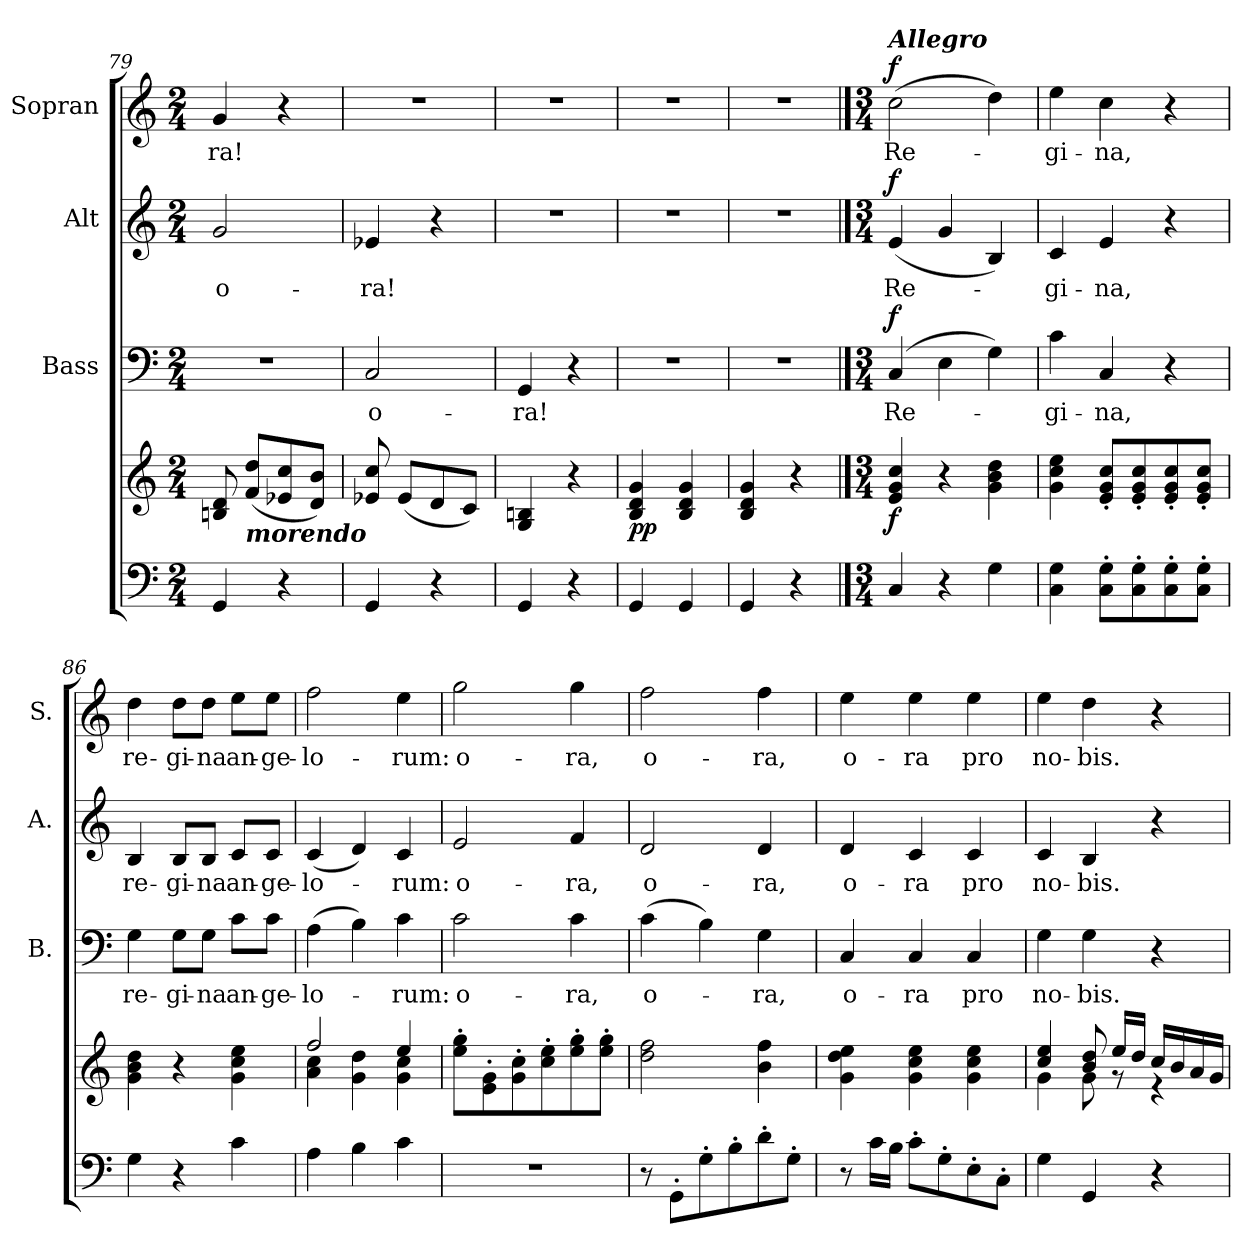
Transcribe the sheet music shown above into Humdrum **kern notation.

**kern	**kern	**dynam	**kern	**text	**dynam	**kern	**text	**dynam	**kern	**text	**dynam
*part4	*part4	*part4	*part3	*part3	*part3	*part2	*part2	*part2	*part1	*part1	*part1
*staff5	*staff4	*staff4/5	*staff3	*staff3	*staff3	*staff2	*staff2	*staff2	*staff1	*staff1	*staff1
*	*	*	*I"Bass	*	*	*I"Alt	*	*	*I"Sopran	*	*
*	*	*	*I'B.	*	*	*I'A.	*	*	*I'S.	*	*
*clefF4	*clefG2	*	*clefF4	*	*	*clefG2	*	*	*clefG2	*	*
*k[]	*k[]	*	*k[]	*	*	*k[]	*	*	*k[]	*	*
*C:	*C:	*	*C:	*	*	*C:	*	*	*C:	*	*
*M2/4	*M2/4	*	*M2/4	*	*	*M2/4	*	*	*M2/4	*	*
=79	=79	=79	=79	=79	=79	=79	=79	=79	=79	=79	=79
!	!	!	!	!	!	!	!LO:LY:b	!	!	!LO:LY:b	!
4GG/	8Bn/ 8d/	.	2r	.	.	2g/	o-	.	4g/	-ra!	.
!	!LO:TX:b:Bi:t=morendo	!	!	!	!	!	!	!	!	!	!
.	(<8f/ 8dd/L	.	.	.	.	.	.	.	.	.	.
4r	8e-X/ 8cc/	.	.	.	.	.	.	.	4r	.	.
.	8d/ 8b/J)	.	.	.	.	.	.	.	.	.	.
=80	=80	=80	=80	=80	=80	=80	=80	=80	=80	=80	=80
!	!	!	!	!LO:LY:b	!	!	!LO:LY:b	!	!	!	!
4GG/	8e-X/ 8cc/	.	2C/	o-	.	4e-X/	-ra!	.	2r	.	.
.	(<8e-/L	.	.	.	.	.	.	.	.	.	.
4r	8d/	.	.	.	.	4r	.	.	.	.	.
.	8c/J)	.	.	.	.	.	.	.	.	.	.
=81	=81	=81	=81	=81	=81	=81	=81	=81	=81	=81	=81
!	!	!	!	!LO:LY:b	!	!	!	!	!	!	!
4GG/	4G/ 4Bn/	.	4GG/	-ra!	.	2r	.	.	2r	.	.
4r	4r	.	4r	.	.	.	.	.	.	.	.
=82	=82	=82	=82	=82	=82	=82	=82	=82	=82	=82	=82
!	!	!LO:DY:b	!	!	!	!	!	!	!	!	!
4GG/	4B/ 4d/ 4g/	pp	2r	.	.	2r	.	.	2r	.	.
4GG/	4B/ 4d/ 4g/	.	.	.	.	.	.	.	.	.	.
=83	=83	=83	=83	=83	=83	=83	=83	=83	=83	=83	=83
4GG/	4B/ 4d/ 4g/	.	2r	.	.	2r	.	.	2r	.	.
4r	4r	.	.	.	.	.	.	.	.	.	.
!!LO:LB:g=z
==84	==84	==84	==84	==84	==84	==84	==84	==84	==84	==84	==84
*M3/4	*M3/4	*	*M3/4	*	*	*M3/4	*	*	*M3/4	*	*
!	!	!	!	!	!	!	!	!	!LO:TX:a:Bi:t=Allegro	!	!
!	!	!LO:DY:b	!	!LO:LY:b	!LO:DY:a	!	!LO:LY:b	!LO:DY:a	!	!LO:LY:b	!LO:DY:a
4C/	4e/ 4g/ 4cc/	f	(4C/	Re-	f	(<4e/	Re-	f	(>2cc\	Re-	f
4r	4r	.	4E\	.	.	4g/	.	.	.	.	.
4G\	4g\ 4b\ 4dd\	.	4G\)	.	.	4B/)	.	.	4dd\)	.	.
=85	=85	=85	=85	=85	=85	=85	=85	=85	=85	=85	=85
!	!	!	!	!LO:LY:b	!	!	!LO:LY:b	!	!	!LO:LY:b	!
4C\ 4G\	4g\ 4cc\ 4ee\	.	4c\	-gi-	.	4c/	-gi-	.	4ee\	-gi-	.
!	!	!	!	!LO:LY:b	!	!	!LO:LY:b	!	!	!LO:LY:b	!
8C\'> 8G\'>L	8e/'< 8g/'< 8cc/'<L	.	4C/	-na,	.	4e/	-na,	.	4cc\	-na,	.
8C\'> 8G\'>	8e/'< 8g/'< 8cc/'<	.	.	.	.	.	.	.	.	.	.
8C\'> 8G\'>	8e/'< 8g/'< 8cc/'<	.	4r	.	.	4r	.	.	4r	.	.
8C\'> 8G\'>J	8e/'< 8g/'< 8cc/'<J	.	.	.	.	.	.	.	.	.	.
=86	=86	=86	=86	=86	=86	=86	=86	=86	=86	=86	=86
!	!	!	!	!LO:LY:b	!	!	!LO:LY:b	!	!	!LO:LY:b	!
4G\	4g\ 4b\ 4dd\	.	4G\	re-	.	4B/	re-	.	4dd\	re-	.
!	!	!	!	!LO:LY:b	!	!	!LO:LY:b	!	!	!LO:LY:b	!
4r	4r	.	8G\L	-gi-	.	8B/L	-gi-	.	8dd\L	-gi-	.
!	!	!	!	!LO:LY:b	!	!	!LO:LY:b	!	!	!LO:LY:b	!
.	.	.	8G\J	-na	.	8B/J	-na	.	8dd\J	-na	.
!	!	!	!	!LO:LY:b	!	!	!LO:LY:b	!	!	!LO:LY:b	!
4c\	4g\ 4cc\ 4ee\	.	8c\L	an-	.	8c/L	an-	.	8ee\L	an-	.
!	!	!	!	!LO:LY:b	!	!	!LO:LY:b	!	!	!LO:LY:b	!
.	.	.	8c\J	-ge-	.	8c/J	-ge-	.	8ee\J	-ge-	.
=87	=87	=87	=87	=87	=87	=87	=87	=87	=87	=87	=87
*	*^	*	*	*	*	*	*	*	*	*	*
!	!	!	!	!	!LO:LY:b	!	!	!LO:LY:b	!	!	!LO:LY:b	!
4A\	2ff/	4a\ 4cc\	.	(>4A\	-lo-	.	(<4c/	-lo-	.	2ff\	-lo-	.
4B\	.	4g\ 4dd\	.	4B\)	.	.	4d/)	.	.	.	.	.
!	!	!	!	!	!LO:LY:b	!	!	!LO:LY:b	!	!	!LO:LY:b	!
4c\	4ee/	4g\ 4cc\	.	4c\	-rum:	.	4c/	-rum:	.	4ee\	-rum:	.
=88	=88	=88	=88	=88	=88	=88	=88	=88	=88	=88	=88	=88
!	!	!	!	!	!LO:LY:b	!	!	!LO:LY:b	!	!	!LO:LY:b	!
*	*v	*v	*	*	*	*	*	*	*	*	*	*
2.r	8ee\'> 8gg\'>L	.	2c\	o-	.	2e/	o-	.	2gg\	o-	.
.	8e\'> 8g\'>	.	.	.	.	.	.	.	.	.	.
.	8g\'> 8cc\'>	.	.	.	.	.	.	.	.	.	.
.	8cc\'> 8ee\'>	.	.	.	.	.	.	.	.	.	.
!	!	!	!	!LO:LY:b	!	!	!LO:LY:b	!	!	!LO:LY:b	!
.	8ee\'> 8gg\'>	.	4c\	-ra,	.	4f/	-ra,	.	4gg\	-ra,	.
.	8ee\'> 8gg\'>J	.	.	.	.	.	.	.	.	.	.
=89	=89	=89	=89	=89	=89	=89	=89	=89	=89	=89	=89
!	!	!	!	!LO:LY:b	!	!	!LO:LY:b	!	!	!LO:LY:b	!
8r	2dd\ 2ff\	.	(>4c\	o-	.	2d/	o-	.	2ff\	o-	.
8GG'>\L	.	.	.	.	.	.	.	.	.	.	.
8G'>\	.	.	4B\)	.	.	.	.	.	.	.	.
8B'>\	.	.	.	.	.	.	.	.	.	.	.
!	!	!	!	!LO:LY:b	!	!	!LO:LY:b	!	!	!LO:LY:b	!
8d'>\	4b\ 4ff\	.	4G\	-ra,	.	4d/	-ra,	.	4ff\	-ra,	.
8G'>\J	.	.	.	.	.	.	.	.	.	.	.
=90	=90	=90	=90	=90	=90	=90	=90	=90	=90	=90	=90
!	!	!	!	!LO:LY:b	!	!	!LO:LY:b	!	!	!LO:LY:b	!
8r	4g\ 4dd\ 4ee\	.	4C/	o-	.	4d/	o-	.	4ee\	o-	.
16c\LL	.	.	.	.	.	.	.	.	.	.	.
16B\JJ	.	.	.	.	.	.	.	.	.	.	.
!	!	!	!	!LO:LY:b	!	!	!LO:LY:b	!	!	!LO:LY:b	!
8c'>\L	4g\ 4cc\ 4ee\	.	4C/	-ra	.	4c/	-ra	.	4ee\	-ra	.
8G'>\	.	.	.	.	.	.	.	.	.	.	.
!	!	!	!	!LO:LY:b	!	!	!LO:LY:b	!	!	!LO:LY:b	!
8E'>\	4g\ 4cc\ 4ee\	.	4C/	pro	.	4c/	pro	.	4ee\	pro	.
8C'>\J	.	.	.	.	.	.	.	.	.	.	.
!!LO:PB:g=z
=91	=91	=91	=91	=91	=91	=91	=91	=91	=91	=91	=91
*	*^	*	*	*	*	*	*	*	*	*	*
!	!	!	!	!	!LO:LY:b	!	!	!LO:LY:b	!	!	!LO:LY:b	!
4G\	4cc/ 4ee/	4g\	.	4G\	no-	.	4c/	no-	.	4ee\	no-	.
!	!	!	!	!	!LO:LY:b	!	!	!LO:LY:b	!	!	!LO:LY:b	!
4GG/	8b/ 8dd/	8g\	.	4G\	-bis.	.	4B/	-bis.	.	4dd\	-bis.	.
.	16ee/LL	8rf	.	.	.	.	.	.	.	.	.	.
.	16dd/JJ	.	.	.	.	.	.	.	.	.	.	.
4r	16cc/LL	4rd	.	4r	.	.	4r	.	.	4r	.	.
.	16b/	.	.	.	.	.	.	.	.	.	.	.
.	16a/	.	.	.	.	.	.	.	.	.	.	.
.	16g/JJ	.	.	.	.	.	.	.	.	.	.	.
*	*v	*v	*	*	*	*	*	*	*	*	*	*
=	=	=	=	=	=	=	=	=	=	=	=
*-	*-	*-	*-	*-	*-	*-	*-	*-	*-	*-	*-
